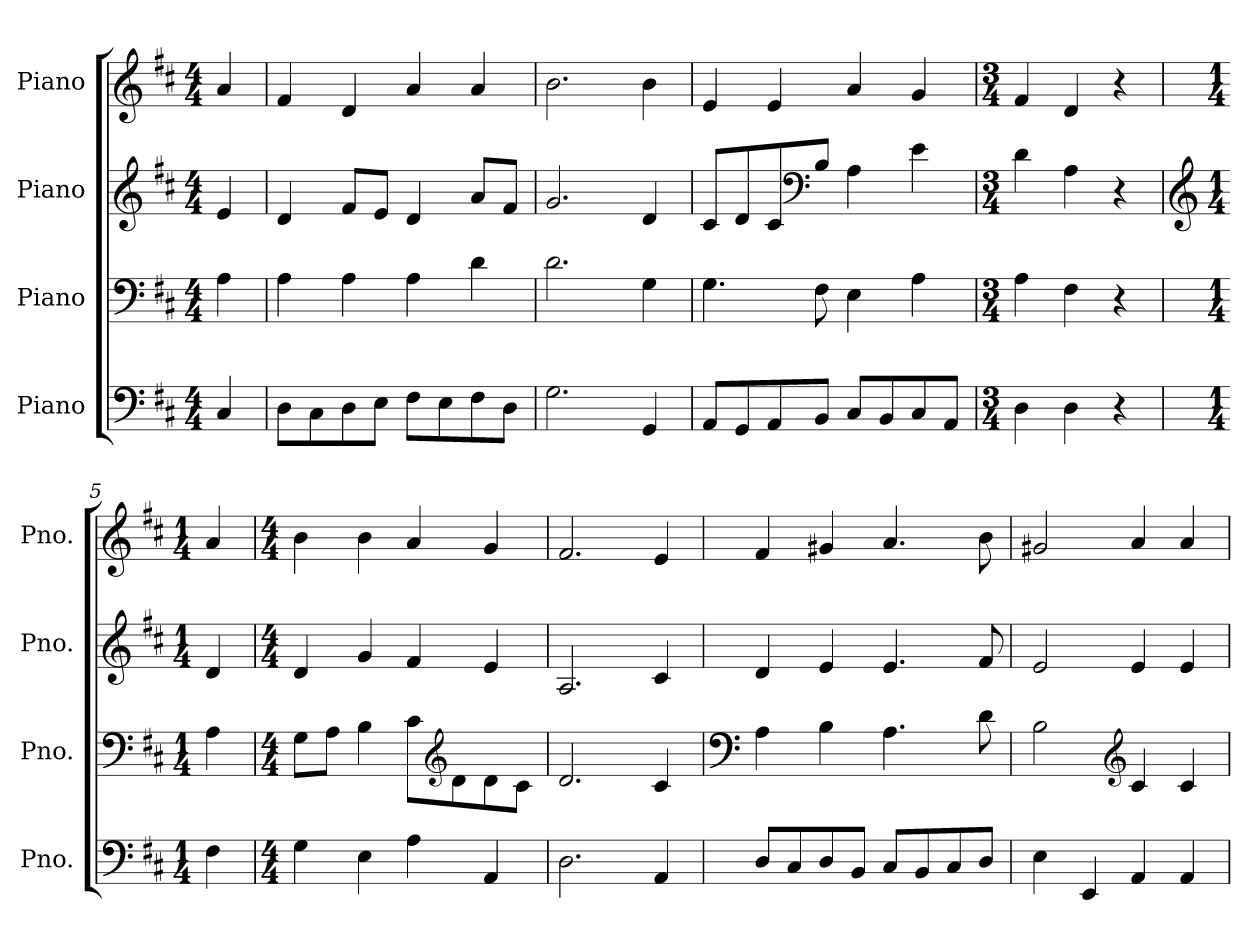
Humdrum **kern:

**kern	**kern	**kern	**kern
*part4	*part3	*part2	*part1
*staff4	*staff3	*staff2	*staff1
*I"Piano	*I"Piano	*I"Piano	*I"Piano
*I'Pno.	*I'Pno.	*I'Pno.	*I'Pno.
*clefF4	*clefF4	*clefG2	*clefG2
*k[f#c#]	*k[f#c#]	*k[f#c#]	*k[f#c#]
*M4/4	*M4/4	*M4/4	*M4/4
*MM120	*MM120	*MM120	*MM120
=	=	=	=
4C#/	4A\	4e/	4a/
=1	=1	=1	=1
8D\L	4A\	4d/	4f#/
8C#\	.	.	.
8D\	4A\	8f#/L	4d/
8E\J	.	8e/J	.
8F#\L	4A\	4d/	4a/
8E\	.	.	.
8F#\	4d\	8a/L	4a/
8D\J	.	8f#/J	.
=2	=2	=2	=2
2.G\	2.d\	2.g/	2.b\
4GG/	4G\	4d/	4b\
=3	=3	=3	=3
8AA/L	4.G\	8c#/L	4e/
8GG/	.	8d/	.
8AA/	.	8c#/	4e/
*	*	*clefF4	*
8BB/J	8F#\	8B/J	.
8C#/L	4E\	4A\	4a/
8BB/	.	.	.
8C#/	4A\	4e\	4g/
8AA/J	.	.	.
=4	=4	=4	=4
*M3/4	*M3/4	*M3/4	*M3/4
4D\	4A\	4d\	4f#/
4D\	4F#\	4A\	4d/
4r	4r	4r	4r
=5	=5	=5	=5
*	*	*clefG2	*
*M1/4	*M1/4	*M1/4	*M1/4
4F#\	4A\	4d/	4a/
!!LO:LB:g=z
=6	=6	=6	=6
*M4/4	*M4/4	*M4/4	*M4/4
4G\	8G\L	4d/	4b\
.	8A\J	.	.
4E\	4B\	4g/	4b\
4A\	8c#\L	4f#/	4a/
*	*clefG2	*	*
.	8d\	.	.
4AA/	8d\	4e/	4g/
.	8c#\J	.	.
=7	=7	=7	=7
2.D\	2.d/	2.A/	2.f#/
4AA/	4c#/	4c#/	4e/
=8	=8	=8	=8
*	*clefF4	*	*
8D/L	4A\	4d/	4f#/
8C#/	.	.	.
8D/	4B\	4e/	4g#X/
8BB/J	.	.	.
8C#/L	4.A\	4.e/	4.a/
8BB/	.	.	.
8C#/	.	.	.
8D/J	8d\	8f#/	8b\
=9	=9	=9	=9
4E\	2B\	2e/	2g#X/
4EE/	.	.	.
*	*clefG2	*	*
4AA/	4c#/	4e/	4a/
4AA/	4c#/	4e/	4a/
=	=	=	=
*-	*-	*-	*-
